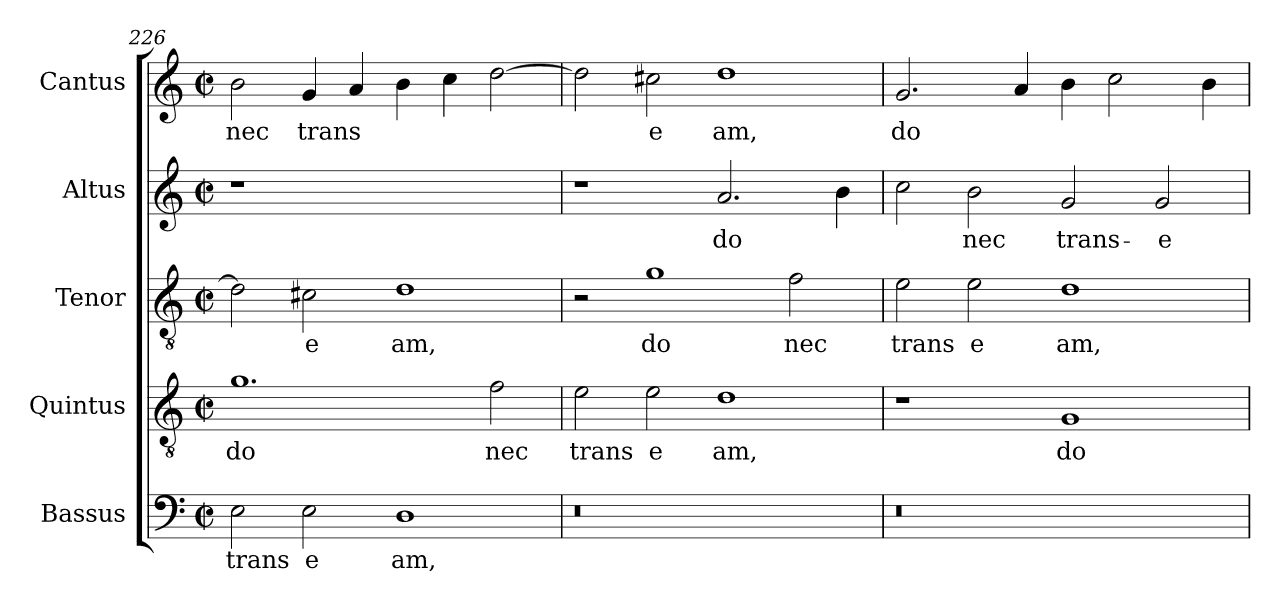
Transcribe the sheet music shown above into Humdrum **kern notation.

**kern	**text	**kern	**text	**kern	**text	**kern	**text	**kern	**text
*part5	*part5	*part4	*part4	*part3	*part3	*part2	*part2	*part1	*part1
*staff5	*staff5	*staff4	*staff4	*staff3	*staff3	*staff2	*staff2	*staff1	*staff1
*I"Bassus	*	*I"Quintus	*	*I"Tenor	*	*I"Altus	*	*I"Cantus	*
*I'Bassus	*	*I'Quintus	*	*I'Tenor	*	*I'Altus	*	*I'Cantus	*
*clefF4	*	*clefGv2	*	*clefGv2	*	*clefG2	*	*clefG2	*
*k[]	*	*k[]	*	*k[]	*	*k[]	*	*k[]	*
*C:	*	*C:	*	*C:	*	*C:	*	*C:	*
*M2/2	*	*M2/2	*	*M2/2	*	*M2/2	*	*M2/2	*
*met(c|)	*	*met(c|)	*	*met(c|)	*	*met(c|)	*	*met(c|)	*
=226	=226	=226	=226	=226	=226	=226	=226	=226	=226
!	!LO:LY:b:cj	!	!LO:LY:b:cj	!	!LO:LY:b:cj	!	!	!	!LO:LY:b:cj
2E\	trans	1.g	do	2d\]	.	1r	.	2b\	nec
!	!LO:LY:b:cj	!	!	!	!LO:LY:b:cj	!	!	!	!LO:LY:b:cj
2E\	e	.	.	2c#\	e	.	.	4g/	trans
!	!	!	!	!	!	!	!	!	!LO:LY:b:cj
.	.	.	.	.	.	.	.	4a/	.
!	!LO:LY:b:cj	!	!	!	!LO:LY:b:cj	!	!	!	!LO:LY:b:cj
1D	am,	.	.	1d	am,	1ryy	.	4b\	.
!	!	!	!	!	!	!	!	!	!LO:LY:b:cj
.	.	.	.	.	.	.	.	4cc\	.
!	!	!	!LO:LY:b:cj	!	!	!	!	!	!LO:LY:b:cj
.	.	2f\	nec	.	.	.	.	[>2dd\	.
=227	=227	=227	=227	=227	=227	=227	=227	=227	=227
!	!	!	!LO:LY:b:cj	!	!	!	!	!	!LO:LY:b:cj
0r	.	2e\	trans	2r	.	1r	.	2dd\]	.
!	!	!	!LO:LY:b:cj	!	!LO:LY:b:cj	!	!	!	!LO:LY:b:cj
.	.	2e\	e	1g	do	.	.	2cc#\	e
!	!	!	!LO:LY:b:cj	!	!	!	!LO:LY:b:cj	!	!LO:LY:b:cj
.	.	1d	am,	.	.	2.a/	do-	1dd	am,
!	!	!	!	!	!LO:LY:b:cj	!	!	!	!
.	.	.	.	2f\	nec	.	.	.	.
!	!	!	!	!	!	!	!LO:LY:b:cj	!	!
.	.	.	.	.	.	4b\	--	.	.
=228	=228	=228	=228	=228	=228	=228	=228	=228	=228
!	!	!	!	!	!LO:LY:b:cj	!	!LO:LY:b:cj	!	!LO:LY:b:cj
0r	.	1r	.	2e\	trans	2cc\	--	2.g/	do
!	!	!	!	!	!LO:LY:b:cj	!	!LO:LY:b:cj	!	!
.	.	.	.	2e\	e	2b\	-nec	.	.
!	!	!	!	!	!	!	!	!	!LO:LY:b:cj
.	.	.	.	.	.	.	.	4a/	.
!	!	!	!LO:LY:b:cj	!	!LO:LY:b:cj	!	!LO:LY:b:cj	!	!LO:LY:b:cj
.	.	1G	do	1d	am,	2g/	trans-	4b\	.
!	!	!	!	!	!	!	!	!	!LO:LY:b:cj
.	.	.	.	.	.	.	.	2cc\	.
!	!	!	!	!	!	!	!LO:LY:b:cj	!	!
.	.	.	.	.	.	2g/	-e-	.	.
!	!	!	!	!	!	!	!	!	!LO:LY:b:cj
.	.	.	.	.	.	.	.	4b\	.
=	=	=	=	=	=	=	=	=	=
*-	*-	*-	*-	*-	*-	*-	*-	*-	*-
